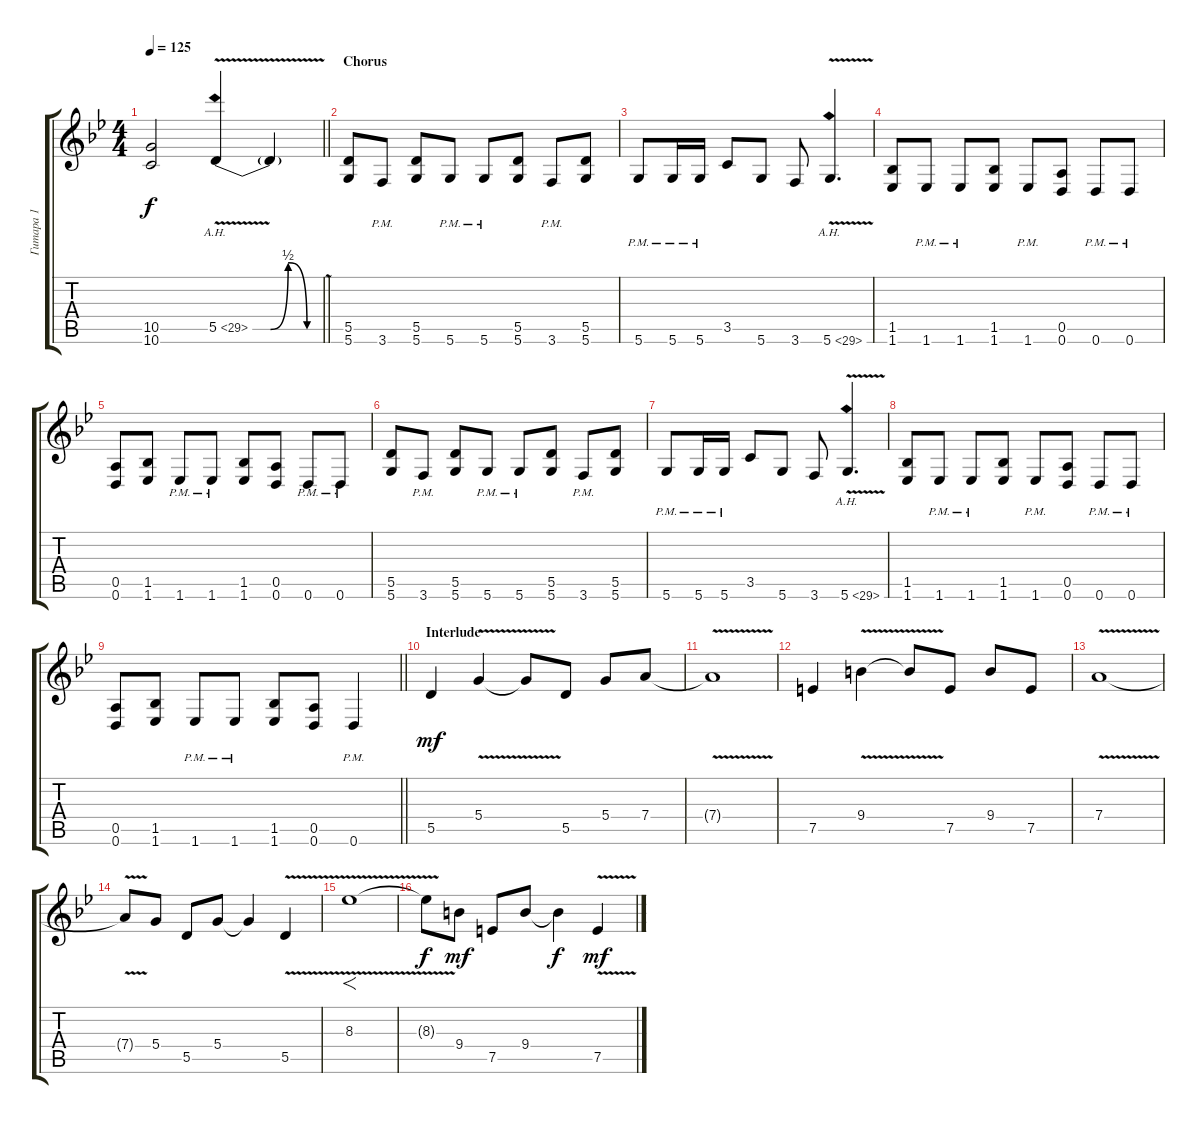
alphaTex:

\track ("Гитара 1" "Гитара 1") {instrument distortionguitar}
\staff {score tabs}
\tuning (E4 B3 G3 D3 A2 D2) {hide}
\ts (4 4)
\tempo 125
\clef g2
\barLineRight lightlight
\ks gminor
(10.5 10.6).2{dy f} 5.5{be (custom 0 0 15 0 30 2 46 0 60 0) ah 24 v}.4 5.5{v t}.4 |
\section ("" "Chorus")
(5.5 5.6).8 3.6{pm}.8 (5.5 5.6).8 5.6{pm}.8 5.6{pm}.8 (5.5 5.6).8 3.6{pm}.8 (5.5 5.6).8 |
5.6{pm}.8 5.6{pm}.16 5.6{pm}.16 3.5.8 5.6.8 3.6.8 5.6{ah 24 v}.4{d} |
(1.5 1.6).8 1.6{pm}.8 1.6{pm}.8 (1.5 1.6).8 1.6{pm}.8 (0.5 0.6).8 0.6{pm}.8 0.6{pm}.8 |
(0.5 0.6).8 (1.5 1.6).8 1.6{pm}.8 1.6{pm}.8 (1.5 1.6).8 (0.5 0.6).8 0.6{pm}.8 0.6{pm}.8 |
(5.5 5.6).8 3.6{pm}.8 (5.5 5.6).8 5.6{pm}.8 5.6{pm}.8 (5.5 5.6).8 3.6{pm}.8 (5.5 5.6).8 |
5.6{pm}.8 5.6{pm}.16 5.6{pm}.16 3.5.8 5.6.8 3.6.8 5.6{ah 24 v}.4{d} |
(1.5 1.6).8 1.6{pm}.8 1.6{pm}.8 (1.5 1.6).8 1.6{pm}.8 (0.5 0.6).8 0.6{pm}.8 0.6{pm}.8 |
\barLineRight lightlight
(0.5 0.6).8 (1.5 1.6).8 1.6{pm}.8 1.6{pm}.8 (1.5 1.6).8 (0.5 0.6).8 0.6{pm}.4 |
\section ("" "Interlude")
5.5.4{dy mf volume 4} 5.4{v}.4 5.4{t}.8 5.5.8 5.4.8 7.4.8 |
7.4{v t}.1 |
7.5.4 9.4{v}.4 9.4{t}.8 7.5.8 9.4.8 7.5.8 |
7.4{v}.1 |
7.4{t}.8 5.4.8 5.5.8 5.4.8 5.4{t}.4 5.5{v}.4 |
8.3{v}.1{f} |
8.3{t}.8{dy f} 9.4.8{dy mf} 7.5.8 9.4.8 9.4{t}.4{dy f} 7.5{v}.4{dy mf}
